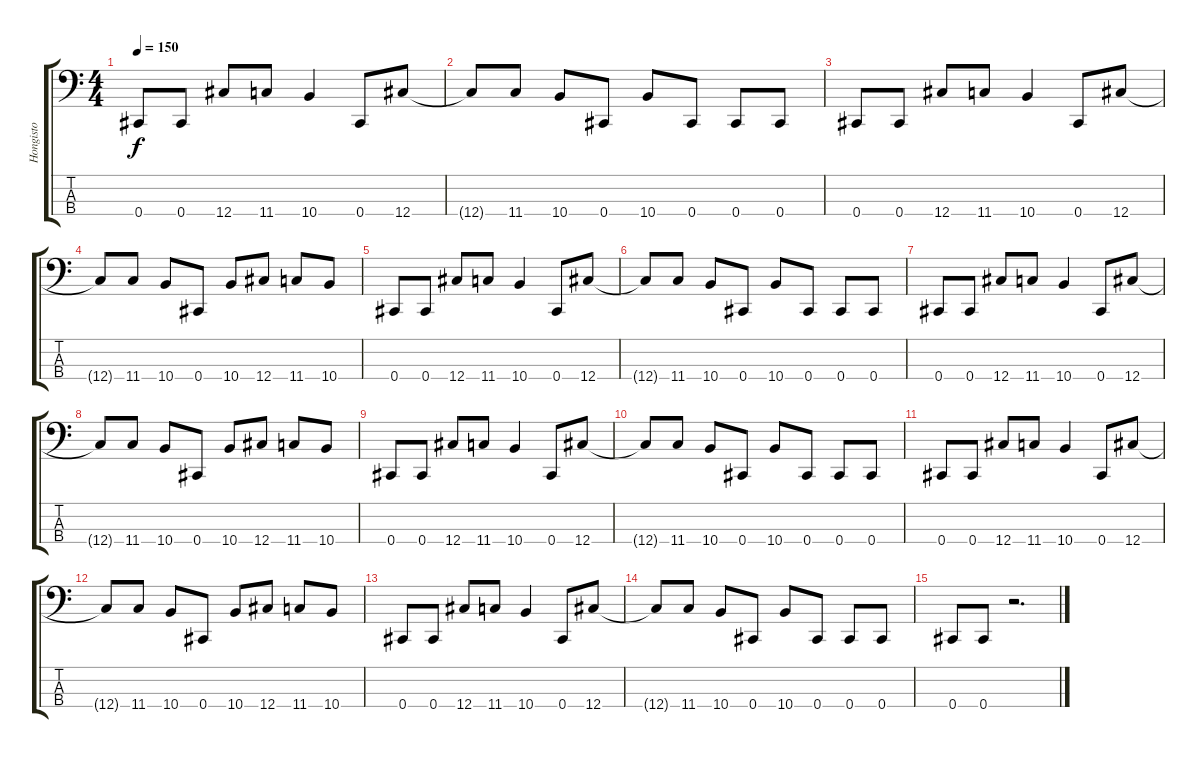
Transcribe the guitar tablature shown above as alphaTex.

\track ("Hongisto" "Hongisto") {instrument electricbassfinger}
\staff {score tabs}
\tuning (Gb2 Db2 Ab1 Db1) {hide}
\ts (4 4)
\tempo 150
\clef f4
\ks c
0.4.8{dy f} 0.4.8 12.4.8 11.4.8 10.4.4 0.4.8 12.4.8 |
12.4{t}.8 11.4.8 10.4.8 0.4.8 10.4.8 0.4.8 0.4.8 0.4.8 |
0.4.8 0.4.8 12.4.8 11.4.8 10.4.4 0.4.8 12.4.8 |
12.4{t}.8 11.4.8 10.4.8 0.4.8 10.4.8 12.4.8 11.4.8 10.4.8 |
0.4.8 0.4.8 12.4.8 11.4.8 10.4.4 0.4.8 12.4.8 |
12.4{t}.8 11.4.8 10.4.8 0.4.8 10.4.8 0.4.8 0.4.8 0.4.8 |
0.4.8 0.4.8 12.4.8 11.4.8 10.4.4 0.4.8 12.4.8 |
12.4{t}.8 11.4.8 10.4.8 0.4.8 10.4.8 12.4.8 11.4.8 10.4.8 |
0.4.8 0.4.8 12.4.8 11.4.8 10.4.4 0.4.8 12.4.8 |
12.4{t}.8 11.4.8 10.4.8 0.4.8 10.4.8 0.4.8 0.4.8 0.4.8 |
0.4.8 0.4.8 12.4.8 11.4.8 10.4.4 0.4.8 12.4.8 |
12.4{t}.8 11.4.8 10.4.8 0.4.8 10.4.8 12.4.8 11.4.8 10.4.8 |
0.4.8 0.4.8 12.4.8 11.4.8 10.4.4 0.4.8 12.4.8 |
12.4{t}.8 11.4.8 10.4.8 0.4.8 10.4.8 0.4.8 0.4.8 0.4.8 |
0.4.8 0.4.8 r.2{d}
